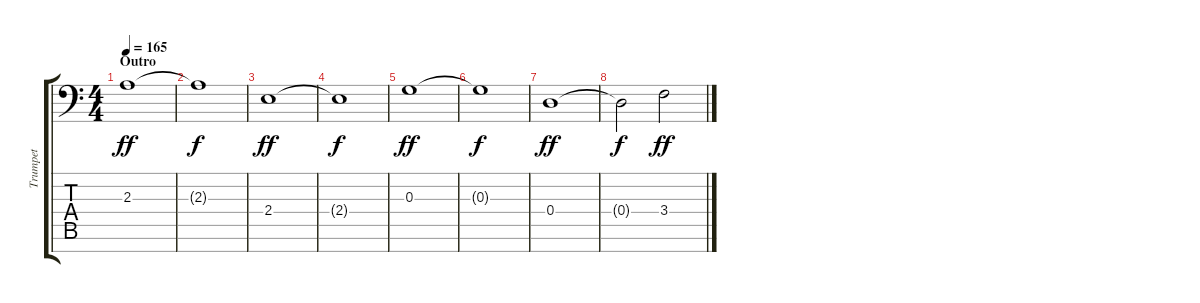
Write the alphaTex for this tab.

\track ("Trumpet" "Trumpet") {instrument trombone}
\staff {score tabs}
\tuning (C8 B3 G3 D3 A2 E2 C-1) {hide}
\ts (4 4)
\section ("" "Outro")
\tempo 165
\clef f4
\ks c
2.3.1{dy ff} |
2.3{t}.1{dy f} |
2.4.1{dy ff} |
2.4{t}.1{dy f} |
0.3.1{dy ff} |
0.3{t}.1{dy f} |
0.4.1{dy ff} |
0.4{t}.2{dy f} 3.4.2{dy ff}
